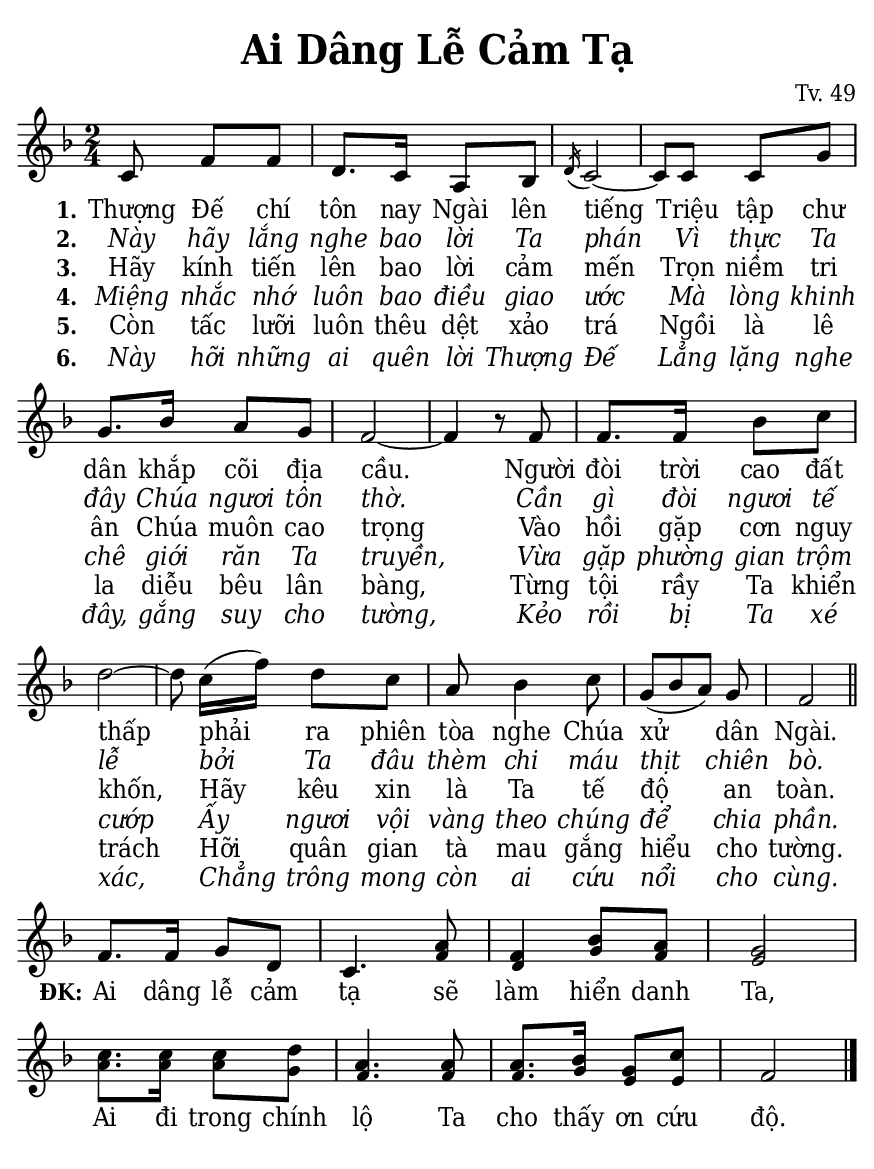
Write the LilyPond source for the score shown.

% Cài đặt chung\
\version "2.22.1"
\include "english.ly"

\header {
  title = \markup { \fontsize #1 "Ai Dâng Lễ Cảm Tạ" }
  composer = "Tv. 49"
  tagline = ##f
}

% Nhạc phiên khúc
nhacPhienKhucSop = \relative c' {
  \partial 4. c8 f f |
  d8. c16 a8 bf |
  \slashedGrace { d16 ( } c2) ~ |
  c8 c c g' |
  g8. bf16 a8 g |
  f2 ~ |
  f4 r8 f |
  f8. f16 bf8 c |
  d2 ~ |
  d8 c16 ([f]) d8 c |
  a bf4 c8 |
  g ([bf a]) g |
  f2 \bar "||" \break
  
  f8. f16 g8 d |
  c4. a'8 |
  f4 bf8 a |
  g2 |
  c8. c16 c8 d |
  a4. a8 |
  a8. bf16 g8 c |
  f,2 \bar "|."
}

nhacPhienKhucAlto = \relative c' {
  r4. |
  R2*12
  
  f8. f16 g8 d |
  c4. f8 |
  d4 g8 f |
  e2 |
  a8. a16 a8 g |
  f4. f8 |
  f8. g16 e8 e |
  f2
}

% Lời phiên khúc
loiPhienKhucSop = \lyrics {
  <<
    {
      \set stanza = "1."
      Thượng Đế chí tôn nay Ngài lên tiếng
      Triệu tập chư dân khắp cõi địa cầu.
      Người đòi trời cao đất thấp phải ra phiên tòa
      nghe Chúa xử dân Ngài.
    }
    \new Lyrics {
	    \set associatedVoice = "beSop"
	    \set stanza = "2."
      \override Lyrics.LyricText.font-shape = #'italic
	    Này hãy lắng nghe bao lời Ta phán
	    Vì thực Ta đây Chúa ngươi tôn thờ.
	    Cần gì đòi ngươi tế lễ
	    bởi Ta đâu thèm chi máu thịt chiên bò.
    }
    \new Lyrics {
	    \set associatedVoice = "beSop"
	    \set stanza = "3."
	    Hãy kính tiến lên bao lời cảm mến
	    Trọn niềm tri ân Chúa muôn cao trọng
	    Vào hồi gặp cơn nguy khốn,
	    Hãy kêu xin là Ta tế độ an toàn.
    }
    \new Lyrics {
	    \set associatedVoice = "beSop"
	    \set stanza = "4."
      \override Lyrics.LyricText.font-shape = #'italic
	    Miệng nhắc nhớ luôn bao điều giao ước
	    Mà lòng khinh chê giới răn Ta truyền,
	    Vừa gặp phường gian trộm cướp
	    Ấy ngươi vội vàng theo chúng để chia phần.
    }
    \new Lyrics {
	    \set associatedVoice = "beSop"
	    \set stanza = "5."
	    Còn tấc lưỡi luôn thêu dệt xảo trá
	    Ngồi là lê la diễu bêu lân bàng,
	    Từng tội rầy Ta khiển trách
	    Hỡi quân gian tà mau gắng hiểu cho tường.
    }
    \new Lyrics {
	    \set associatedVoice = "beSop"
	    \set stanza = "6."
      \override Lyrics.LyricText.font-shape = #'italic
	    Này hỡi những ai quên lời Thượng Đế
	    Lẳng lặng nghe đây, gắng suy cho tường,
	    Kẻo rồi bị Ta xé xác,
	    Chẳng trông mong còn ai cứu nổi cho cùng.
    }
  >>
  \set stanza = "ĐK:"
  Ai dâng lễ cảm tạ sẽ làm hiển danh Ta,
  Ai đi trong chính lộ Ta cho thấy ơn cứu độ.
}

% Dàn trang
\paper {
  #(set-paper-size "a5")
  top-margin = 3\mm
  bottom-margin = 3\mm
  left-margin = 3\mm
  right-margin = 3\mm
  indent = #0
  #(define fonts
	 (make-pango-font-tree "Deja Vu Serif Condensed"
	 		       "Deja Vu Serif Condensed"
			       "Deja Vu Serif Condensed"
			       (/ 20 20)))
  print-page-number = ##f
  system-system-spacing = #'((basic-distance . 0.1) (padding . 2))
}

TongNhip = {
  \key f \major \time 2/4
  \set Timing.beamExceptions = #'()
  \set Timing.baseMoment = #(ly:make-moment 1/4)
}

% Đổi kích thước nốt cho bè phụ
notBePhu =
#(define-music-function (font-size music) (number? ly:music?)
   (for-some-music
     (lambda (m)
       (if (music-is-of-type? m 'rhythmic-event)
           (begin
             (set! (ly:music-property m 'tweaks)
                   (cons `(font-size . ,font-size)
                         (ly:music-property m 'tweaks)))
             #t)
           #f))
     music)
   music)

\score {
  \new ChoirStaff <<
    \new Staff \with {
        \consists "Merge_rests_engraver"
        printPartCombineTexts = ##f
      }
      <<
      \new Voice \TongNhip \partCombine 
        \nhacPhienKhucSop
        \notBePhu -1 { \nhacPhienKhucAlto }
      \new NullVoice = beSop \nhacPhienKhucSop
      \new Lyrics \lyricsto beSop \loiPhienKhucSop
      >>
  >>
  \layout {
    \override Lyrics.LyricSpace.minimum-distance = #1
    \override Score.BarNumber.break-visibility = ##(#f #f #f)
    \override Score.SpacingSpanner.uniform-stretching = ##t
  } 
}
